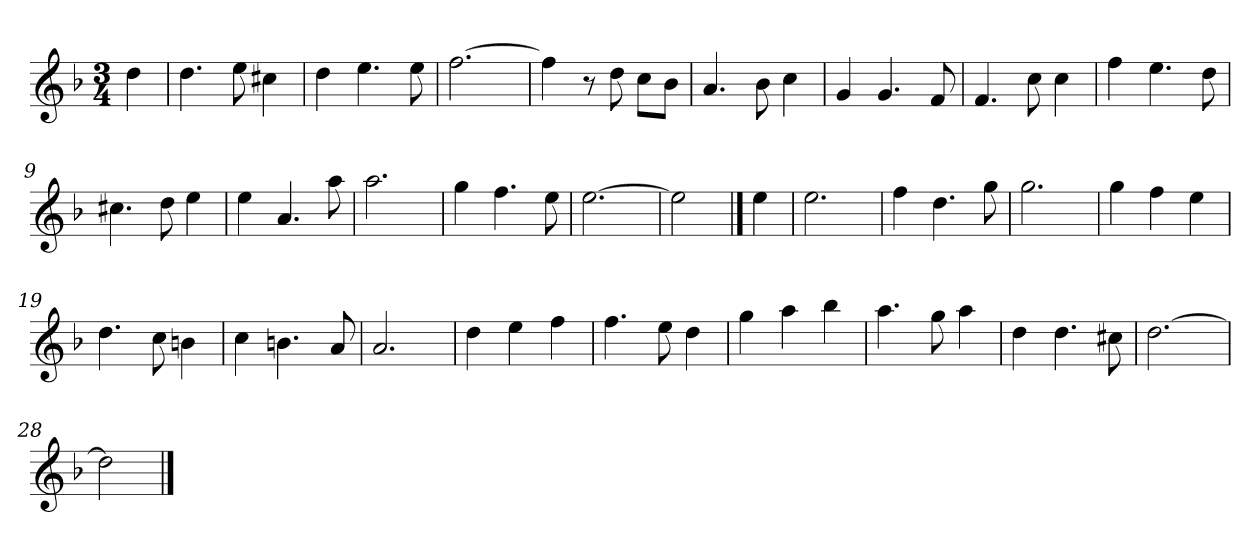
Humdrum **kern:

**kern
*part1
*staff1
*clefG2
*k[b-]
*d:
*M3/4
*MM120
=
4dd
=1
4.dd
8ee
4cc#X
=2
4dd
4.ee
8ee
=3
[2.ff
=4
4ff]
8r
8dd
8cc\L
8b-\J
=5
4.a
8b-
4cc
=6
4g
4.g
8f
=7
4.f
8cc
4cc
=8
4ff
4.ee
8dd
=9
4.cc#X
8dd
4ee
=10
4ee
4.a
8aa
=11
2.aa
=12
4gg
4.ff
8ee
=13
[2.ee
=14
2ee]
==
4ee
=15
2.ee
=16
4ff
4.dd
8gg
=17
2.gg
=18
4gg
4ff
4ee
=19
4.dd
8cc
4bn
=20
4cc
4.bn
8a
=21
2.a
=22
4dd
4ee
4ff
=23
4.ff
8ee
4dd
=24
4gg
4aa
4bb-
=25
4.aa
8gg
4aa
=26
4dd
4.dd
8cc#X
=27
[2.dd
=28
2dd]
==
*-
